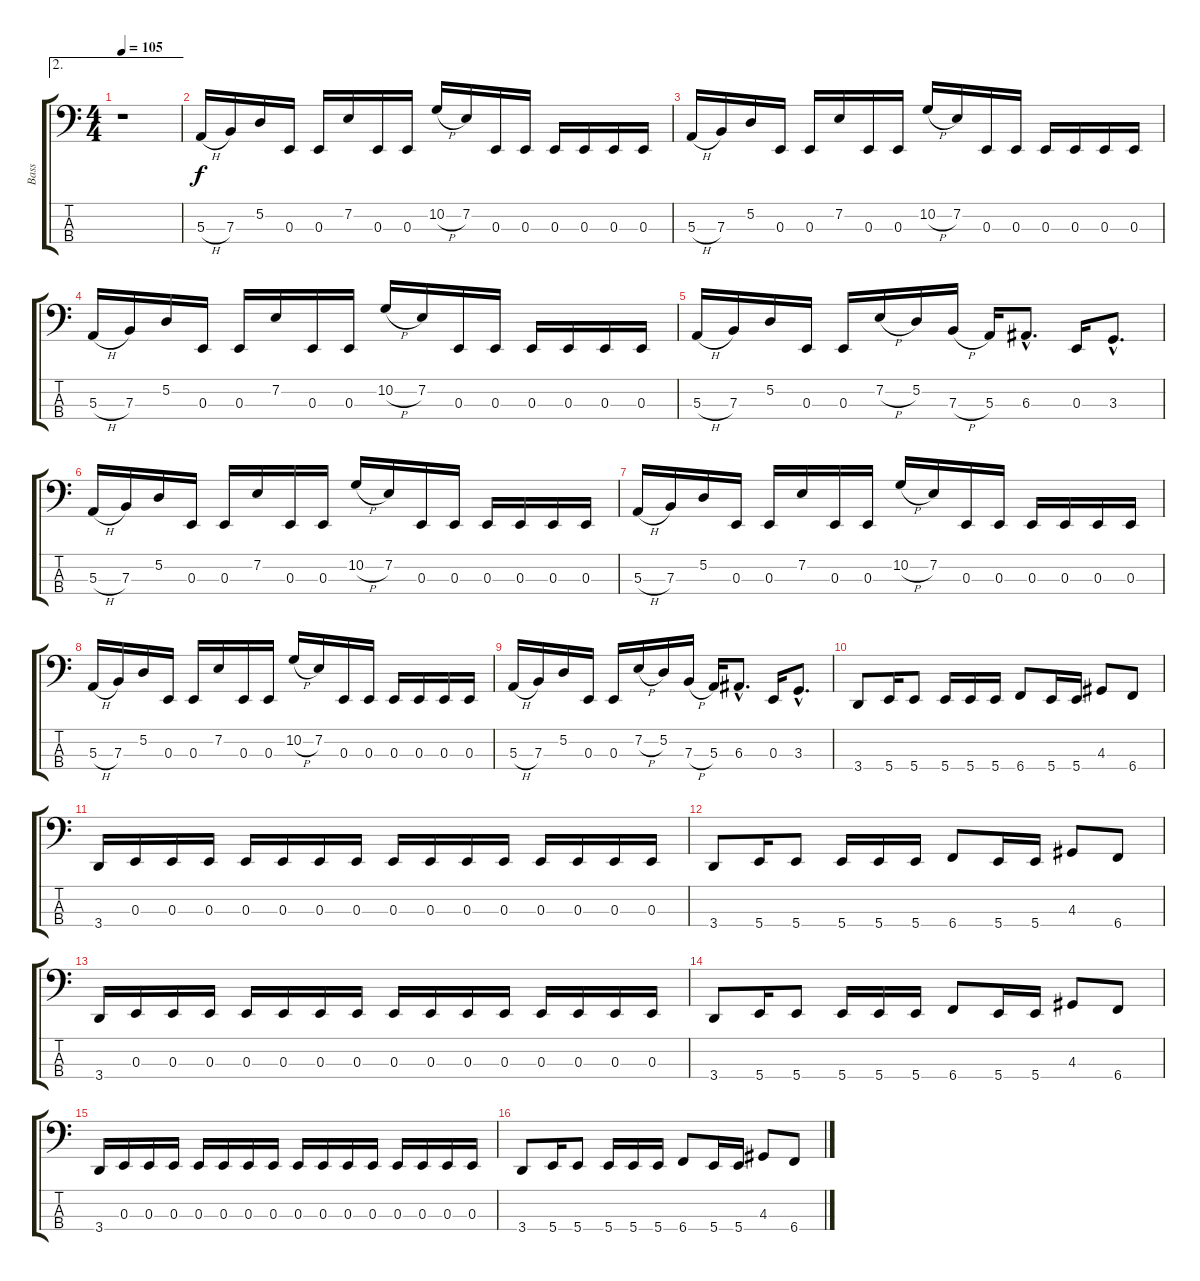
\track ("Bass" "Bass") {instrument electricbassfinger}
\staff {score tabs}
\tuning (D2 A1 E1 B0) {hide}
\ae 2
\ts (4 4)
\tempo 105
\clef f4
\ks c
r.1{dy f} |
5.3{h}.16 7.3.16 5.2.16 0.3.16 0.3.16 7.2.16 0.3.16 0.3.16 10.2{h}.16 7.2.16 0.3.16 0.3.16 0.3.16 0.3.16 0.3.16 0.3.16 |
5.3{h}.16 7.3.16 5.2.16 0.3.16 0.3.16 7.2.16 0.3.16 0.3.16 10.2{h}.16 7.2.16 0.3.16 0.3.16 0.3.16 0.3.16 0.3.16 0.3.16 |
5.3{h}.16 7.3.16 5.2.16 0.3.16 0.3.16 7.2.16 0.3.16 0.3.16 10.2{h}.16 7.2.16 0.3.16 0.3.16 0.3.16 0.3.16 0.3.16 0.3.16 |
5.3{h}.16 7.3.16 5.2.16 0.3.16 0.3.16 7.2{h}.16 5.2.16 7.3{h}.16 5.3.16 6.3{hac}.8{d} 0.3.16 3.3{hac}.8{d} |
5.3{h}.16 7.3.16 5.2.16 0.3.16 0.3.16 7.2.16 0.3.16 0.3.16 10.2{h}.16 7.2.16 0.3.16 0.3.16 0.3.16 0.3.16 0.3.16 0.3.16 |
5.3{h}.16 7.3.16 5.2.16 0.3.16 0.3.16 7.2.16 0.3.16 0.3.16 10.2{h}.16 7.2.16 0.3.16 0.3.16 0.3.16 0.3.16 0.3.16 0.3.16 |
5.3{h}.16 7.3.16 5.2.16 0.3.16 0.3.16 7.2.16 0.3.16 0.3.16 10.2{h}.16 7.2.16 0.3.16 0.3.16 0.3.16 0.3.16 0.3.16 0.3.16 |
5.3{h}.16 7.3.16 5.2.16 0.3.16 0.3.16 7.2{h}.16 5.2.16 7.3{h}.16 5.3.16 6.3{hac}.8{d} 0.3.16 3.3{hac}.8{d} |
3.4.8 5.4.16 5.4.8 5.4.16 5.4.16 5.4.16 6.4.8 5.4.16 5.4.16 4.3.8 6.4.8 |
3.4.16 0.3.16 0.3.16 0.3.16 0.3.16 0.3.16 0.3.16 0.3.16 0.3.16 0.3.16 0.3.16 0.3.16 0.3.16 0.3.16 0.3.16 0.3.16 |
3.4.8 5.4.16 5.4.8 5.4.16 5.4.16 5.4.16 6.4.8 5.4.16 5.4.16 4.3.8 6.4.8 |
3.4.16 0.3.16 0.3.16 0.3.16 0.3.16 0.3.16 0.3.16 0.3.16 0.3.16 0.3.16 0.3.16 0.3.16 0.3.16 0.3.16 0.3.16 0.3.16 |
3.4.8 5.4.16 5.4.8 5.4.16 5.4.16 5.4.16 6.4.8 5.4.16 5.4.16 4.3.8 6.4.8 |
3.4.16 0.3.16 0.3.16 0.3.16 0.3.16 0.3.16 0.3.16 0.3.16 0.3.16 0.3.16 0.3.16 0.3.16 0.3.16 0.3.16 0.3.16 0.3.16 |
3.4.8 5.4.16 5.4.8 5.4.16 5.4.16 5.4.16 6.4.8 5.4.16 5.4.16 4.3.8 6.4.8
